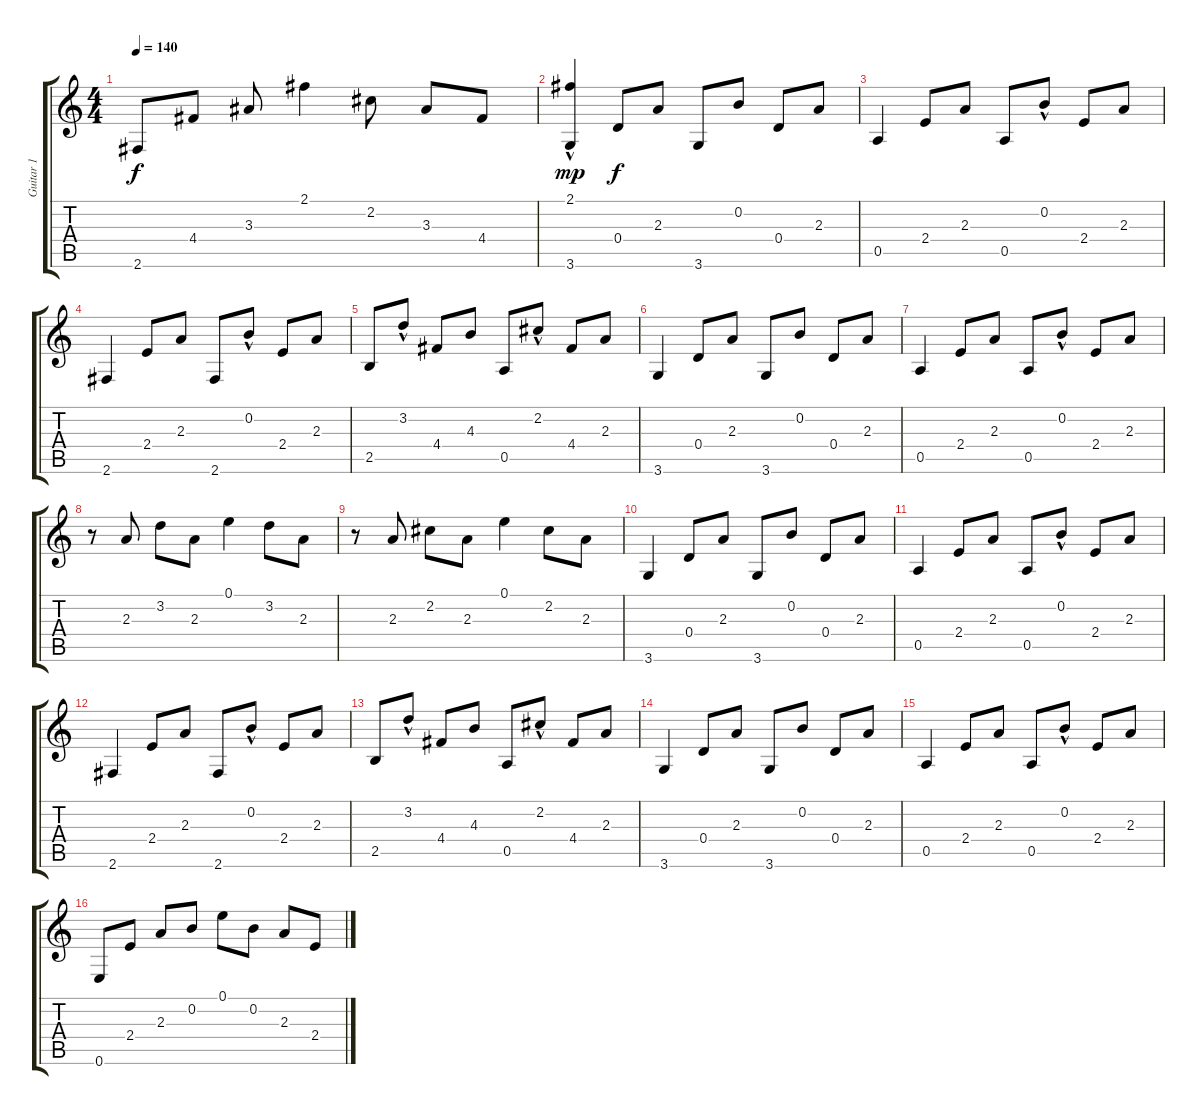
\track ("Guitar 1" "Guitar 1") {instrument acousticguitarsteel}
\staff {score tabs}
\tuning (E4 B3 G3 D3 A2 E2) {hide}
\ts (4 4)
\tempo 140
\clef g2
\ks c
2.6.8{dy f} 4.4.8 3.3.8 2.1.4 2.2.8 3.3.8 4.4.8 |
(2.1{hac} 3.6).4{dy mp} 0.4.8{dy f} 2.3.8 3.6.8 0.2.8 0.4.8 2.3.8 |
0.5.4 2.4.8 2.3.8 0.5.8 0.2{hac}.8 2.4.8 2.3.8 |
2.6.4 2.4.8 2.3.8 2.6.8 0.2{hac}.8 2.4.8 2.3.8 |
2.5.8 3.2{hac}.8 4.4.8 4.3.8 0.5.8 2.2{hac}.8 4.4.8 2.3.8 |
3.6.4 0.4.8 2.3.8 3.6.8 0.2.8 0.4.8 2.3.8 |
0.5.4 2.4.8 2.3.8 0.5.8 0.2{hac}.8 2.4.8 2.3.8 |
r.8 2.3.8 3.2.8 2.3.8 0.1.4 3.2.8 2.3.8 |
r.8 2.3.8 2.2.8 2.3.8 0.1.4 2.2.8 2.3.8 |
3.6.4 0.4.8 2.3.8 3.6.8 0.2.8 0.4.8 2.3.8 |
0.5.4 2.4.8 2.3.8 0.5.8 0.2{hac}.8 2.4.8 2.3.8 |
2.6.4 2.4.8 2.3.8 2.6.8 0.2{hac}.8 2.4.8 2.3.8 |
2.5.8 3.2{hac}.8 4.4.8 4.3.8 0.5.8 2.2{hac}.8 4.4.8 2.3.8 |
3.6.4 0.4.8 2.3.8 3.6.8 0.2.8 0.4.8 2.3.8 |
0.5.4 2.4.8 2.3.8 0.5.8 0.2{hac}.8 2.4.8 2.3.8 |
0.6.8 2.4.8 2.3.8 0.2.8 0.1.8 0.2.8 2.3.8 2.4.8
